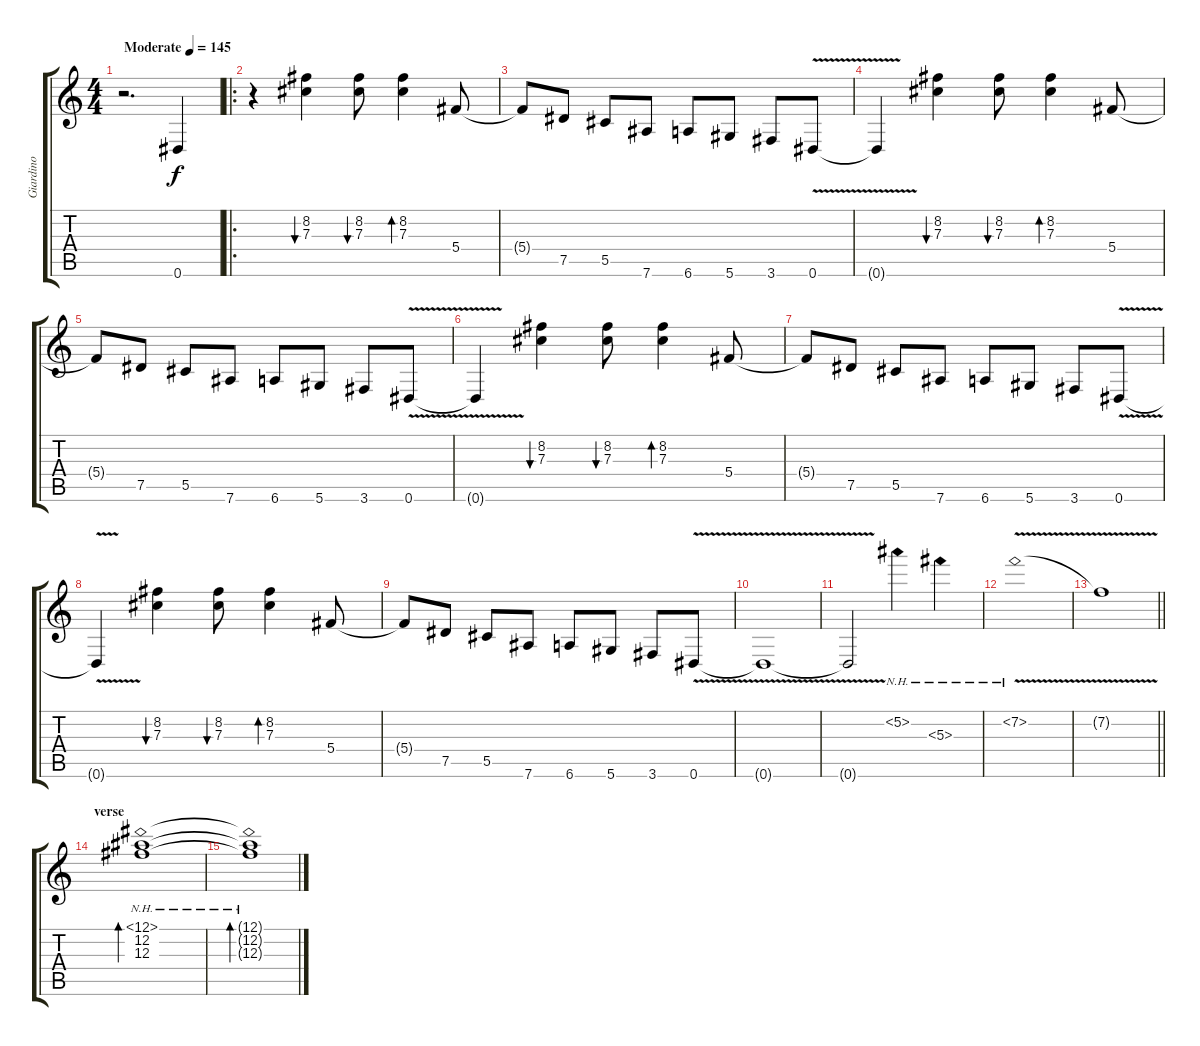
\track ("Giardino" "Giardino") {instrument distortionguitar}
\staff {score tabs}
\tuning (Eb4 Bb3 Gb3 Db3 Ab2 Eb2) {hide}
\ts (4 4)
\tempo (145 "Moderate")
\clef g2
\ks c
r.2{d dy f instrument distortionguitar} 0.6.4 |
\ro
r.4 (8.2 7.3).4{bu 60} (8.2 7.3).8{bu 60} (8.2 7.3).4{bd 60} 5.4.8 |
5.4{t}.8 7.5.8 5.5.8 7.6.8 6.6.8 5.6.8 3.6.8 0.6{v}.8 |
0.6{t}.4 (8.2 7.3).4{bu 60} (8.2 7.3).8{bu 60} (8.2 7.3).4{bd 60} 5.4.8 |
5.4{t}.8 7.5.8 5.5.8 7.6.8 6.6.8 5.6.8 3.6.8 0.6{v}.8 |
0.6{t}.4 (8.2 7.3).4{bu 60} (8.2 7.3).8{bu 60} (8.2 7.3).4{bd 60} 5.4.8 |
5.4{t}.8 7.5.8 5.5.8 7.6.8 6.6.8 5.6.8 3.6.8 0.6{v}.8 |
0.6{t}.4 (8.2 7.3).4{bu 60} (8.2 7.3).8{bu 60} (8.2 7.3).4{bd 60} 5.4.8 |
5.4{t}.8 7.5.8 5.5.8 7.6.8 6.6.8 5.6.8 3.6.8 0.6{v}.8 |
0.6{v t}.1 |
0.6{v t}.2 5.2{nh}.4 5.3{nh}.4 |
7.2{nh v}.1 |
\barLineRight lightlight
7.2{t}.1 |
\section ("" "verse")
(12.1{nh} 12.2 12.3).1{bd 480} |
(12.1{nh t} 12.2{t} 12.3{t}).1{bd 480}
